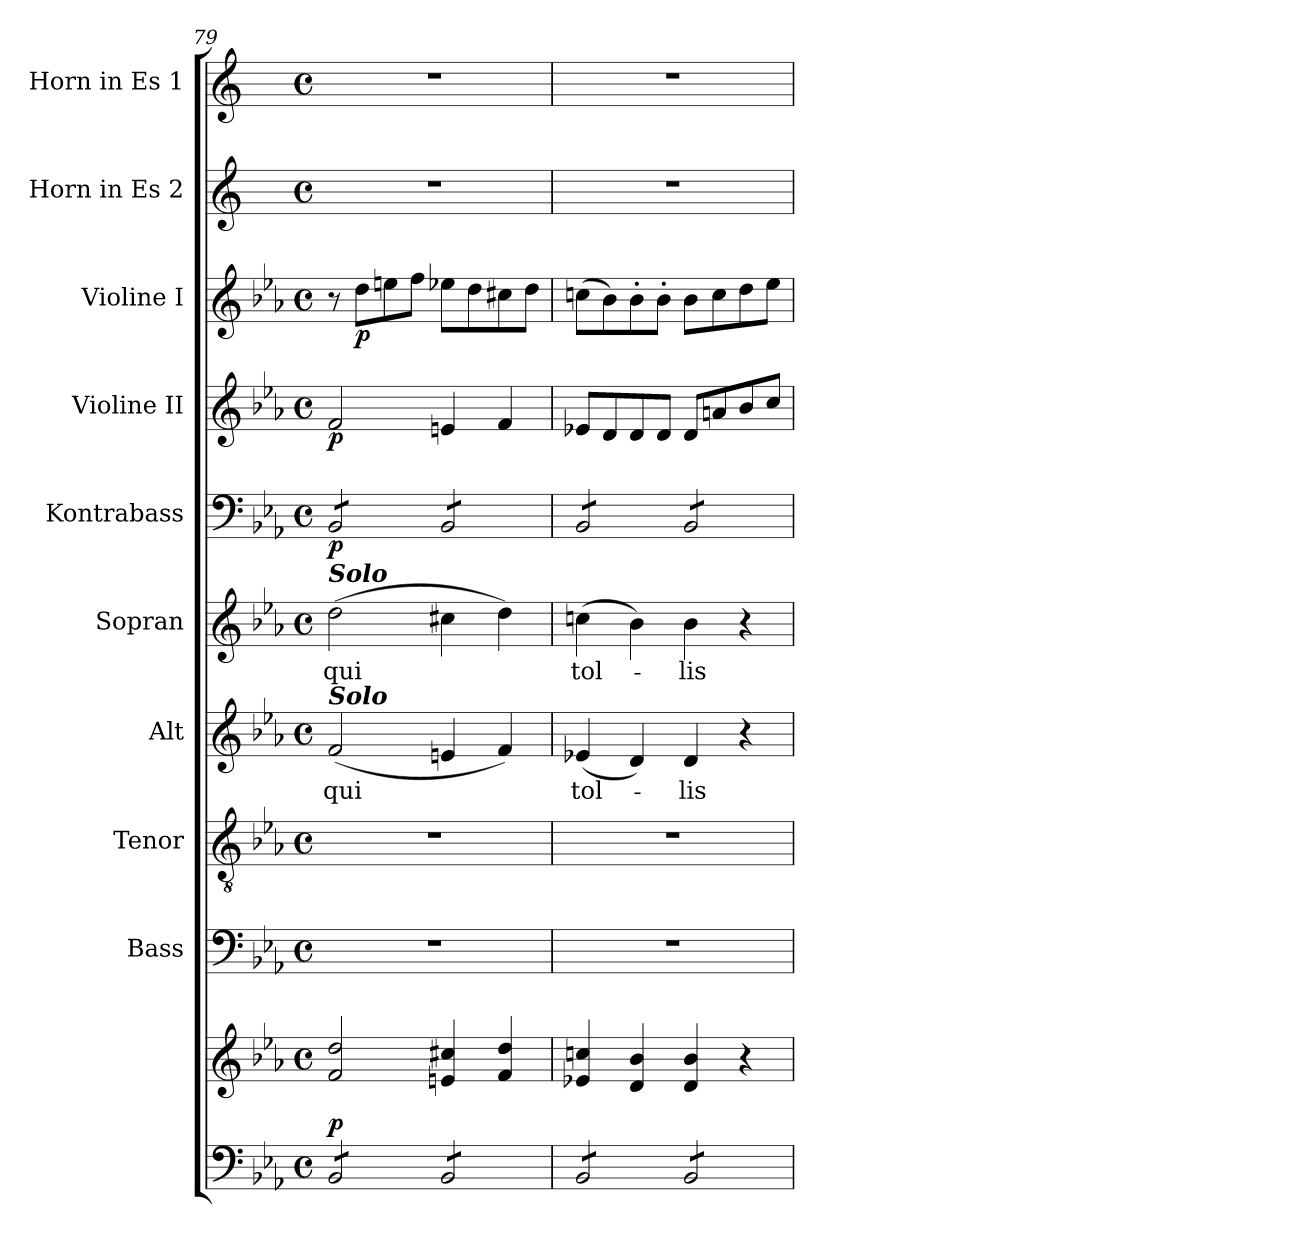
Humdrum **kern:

**kern	**kern	**dynam	**kern	**kern	**kern	**text	**kern	**text	**kern	**dynam	**kern	**dynam	**kern	**dynam	**kern	**kern
*part10	*part10	*part10	*part9	*part8	*part7	*part7	*part6	*part6	*part5	*part5	*part4	*part4	*part3	*part3	*part2	*part1
*staff11	*staff10	*staff10/11	*staff9	*staff8	*staff7	*staff7	*staff6	*staff6	*staff5	*staff5	*staff4	*staff4	*staff3	*staff3	*staff2	*staff1
*	*	*	*I"Bass	*I"Tenor	*I"Alt	*	*I"Sopran	*	*I"Kontrabass	*	*I"Violine II	*	*I"Violine I	*	*I"Horn in Es 2	*I"Horn in Es 1
*	*	*	*I'B.	*I'T.	*I'A.	*	*I'S.	*	*I'Kb.	*	*I'Vl. II	*	*I'Vl. I	*	*I'Hr. Es 2	*I'Hr. Es 1
*clefF4	*clefG2	*	*clefF4	*clefGv2	*clefG2	*	*clefG2	*	*clefF4	*	*clefG2	*	*clefG2	*	*clefG2	*clefG2
*	*	*	*	*	*	*	*	*	*ITrd7c12	*	*	*	*	*	*ITrd5c9	*ITrd5c9
*k[b-e-a-]	*k[b-e-a-]	*	*k[b-e-a-]	*k[b-e-a-]	*k[b-e-a-]	*	*k[b-e-a-]	*	*k[b-e-a-]	*	*k[b-e-a-]	*	*k[b-e-a-]	*	*k[b-e-a-]	*k[b-e-a-]
*E-:	*E-:	*	*E-:	*E-:	*E-:	*	*E-:	*	*E-:	*	*E-:	*	*E-:	*	*E-:	*E-:
*M4/4	*M4/4	*	*M4/4	*M4/4	*M4/4	*	*M4/4	*	*M4/4	*	*M4/4	*	*M4/4	*	*M4/4	*M4/4
*met(c)	*met(c)	*	*met(c)	*met(c)	*met(c)	*	*met(c)	*	*met(c)	*	*met(c)	*	*met(c)	*	*met(c)	*met(c)
=79	=79	=79	=79	=79	=79	=79	=79	=79	=79	=79	=79	=79	=79	=79	=79	=79
!	!	!	!	!	!	!	!LO:TX:a:Bi:t=Solo	!	!	!	!	!	!	!	!	!
!	!	!	!	!	!LO:TX:a:Bi:t=Solo	!	!	!	!	!	!	!	!	!	!	!
!	!	!LO:DY:a=2	!	!	!	!LO:LY:b	!	!LO:LY:b	!	!LO:DY:b	!	!LO:DY:b	!	!	!	!
*tremolo	*	*	*	*	*	*	*	*	*	*	*	*	*	*	*	*
*	*	*	*	*	*	*	*	*	*tremolo	*	*	*	*	*	*	*
8BB-/L	2f/ 2dd/	p	1r	1r	(<2f/	qui	(>2dd\	qui	8BBB-/L	p	2f/	p	8r	.	1r	1r
!	!	!	!	!	!	!	!	!	!	!	!	!	!	!LO:DY:b	!	!
8BB-/	.	.	.	.	.	.	.	.	8BBB-/	.	.	.	8dd\L	p	.	.
8BB-/	.	.	.	.	.	.	.	.	8BBB-/	.	.	.	8een\	.	.	.
8BB-/J	.	.	.	.	.	.	.	.	8BBB-/J	.	.	.	8ff\J	.	.	.
8BB-/L	4en/ 4cc#X/	.	.	.	4en/	.	4cc#X\	.	8BBB-/L	.	4en/	.	8ee-X\L	.	.	.
8BB-/	.	.	.	.	.	.	.	.	8BBB-/	.	.	.	8dd\	.	.	.
8BB-/	4f/ 4dd/	.	.	.	4f/)	.	4dd\)	.	8BBB-/	.	4f/	.	8cc#X\	.	.	.
8BB-/J	.	.	.	.	.	.	.	.	8BBB-/J	.	.	.	8dd\J	.	.	.
=80	=80	=80	=80	=80	=80	=80	=80	=80	=80	=80	=80	=80	=80	=80	=80	=80
!	!	!	!	!	!	!LO:LY:b	!	!LO:LY:b	!	!	!	!	!	!	!	!
8BB-/L	4e-X/ 4ccn/	.	1r	1r	(<4e-X/	tol-	(>4ccn\	tol-	8BBB-/L	.	8e-X/L	.	(>8ccn\L	.	1r	1r
8BB-/	.	.	.	.	.	.	.	.	8BBB-/	.	8d/	.	8b-\)	.	.	.
8BB-/	4d/ 4b-/	.	.	.	4d/)	.	4b-\)	.	8BBB-/	.	8d/	.	8b-'>\	.	.	.
8BB-/J	.	.	.	.	.	.	.	.	8BBB-/J	.	8d/J	.	8b-'>\J	.	.	.
!	!	!	!	!	!	!LO:LY:b	!	!LO:LY:b	!	!	!	!	!	!	!	!
8BB-/L	4d/ 4b-/	.	.	.	4d/	-lis	4b-\	-lis	8BBB-/L	.	8d/L	.	8b-\L	.	.	.
8BB-/	.	.	.	.	.	.	.	.	8BBB-/	.	8an/	.	8cc\	.	.	.
8BB-/	4r	.	.	.	4r	.	4r	.	8BBB-/	.	8b-/	.	8dd\	.	.	.
8BB-/J	.	.	.	.	.	.	.	.	8BBB-/J	.	8cc/J	.	8ee-\J	.	.	.
*	*	*	*	*	*	*	*	*	*Xtremolo	*	*	*	*	*	*	*
*Xtremolo	*	*	*	*	*	*	*	*	*	*	*	*	*	*	*	*
=	=	=	=	=	=	=	=	=	=	=	=	=	=	=	=	=
*-	*-	*-	*-	*-	*-	*-	*-	*-	*-	*-	*-	*-	*-	*-	*-	*-
